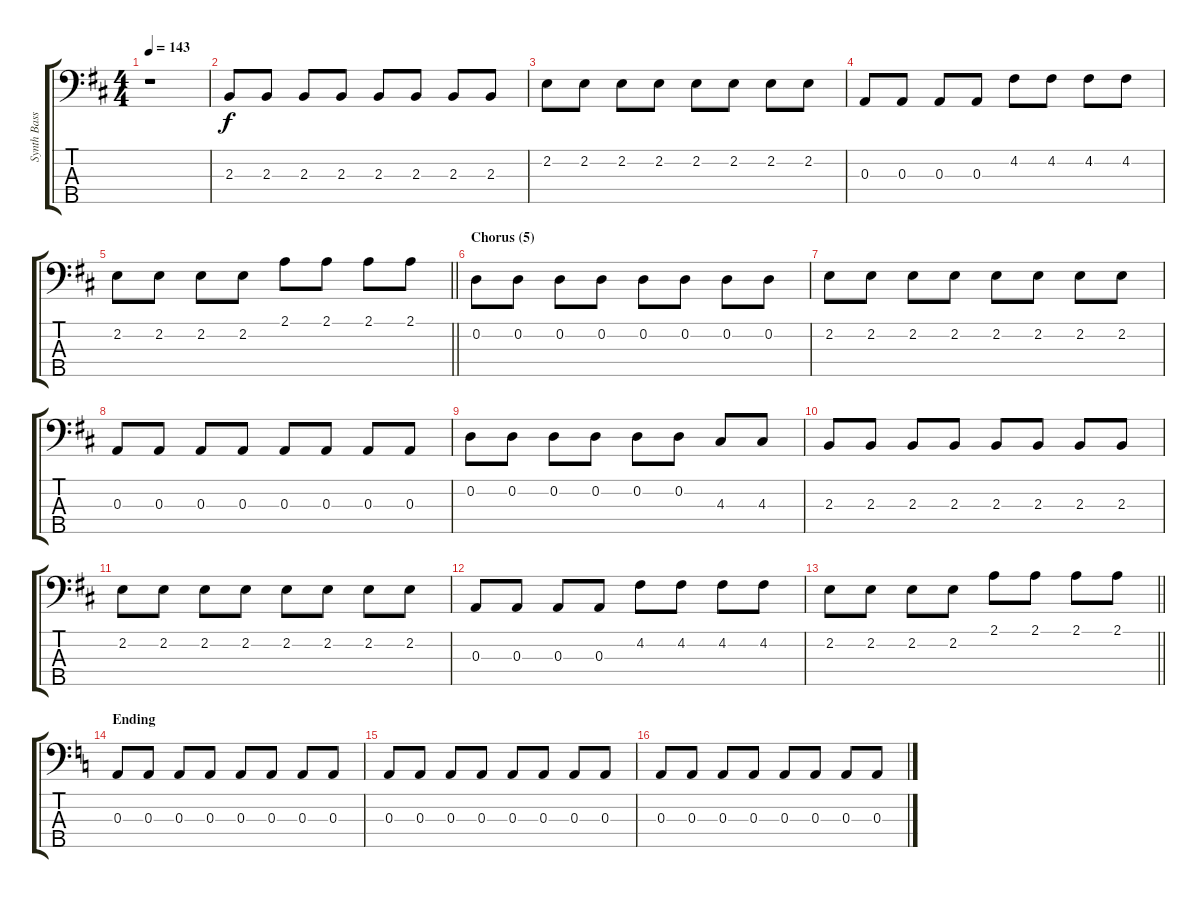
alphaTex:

\track ("Synth Bass" "Synth Bass") {instrument synthbass1}
\staff {score tabs}
\tuning (G2 D2 A1 E1 B0) {hide}
\ts (4 4)
\tempo 143
\clef f4
\ks d
r.1{dy f} |
2.3.8 2.3.8 2.3.8 2.3.8 2.3.8 2.3.8 2.3.8 2.3.8 |
2.2.8 2.2.8 2.2.8 2.2.8 2.2.8 2.2.8 2.2.8 2.2.8 |
0.3.8 0.3.8 0.3.8 0.3.8 4.2.8 4.2.8 4.2.8 4.2.8 |
\barLineRight lightlight
2.2.8 2.2.8 2.2.8 2.2.8 2.1.8 2.1.8 2.1.8 2.1.8 |
\section ("" "Chorus (5)")
0.2.8 0.2.8 0.2.8 0.2.8 0.2.8 0.2.8 0.2.8 0.2.8 |
2.2.8 2.2.8 2.2.8 2.2.8 2.2.8 2.2.8 2.2.8 2.2.8 |
0.3.8 0.3.8 0.3.8 0.3.8 0.3.8 0.3.8 0.3.8 0.3.8 |
0.2.8 0.2.8 0.2.8 0.2.8 0.2.8 0.2.8 4.3.8 4.3.8 |
2.3.8 2.3.8 2.3.8 2.3.8 2.3.8 2.3.8 2.3.8 2.3.8 |
2.2.8 2.2.8 2.2.8 2.2.8 2.2.8 2.2.8 2.2.8 2.2.8 |
0.3.8 0.3.8 0.3.8 0.3.8 4.2.8 4.2.8 4.2.8 4.2.8 |
\barLineRight lightlight
2.2.8 2.2.8 2.2.8 2.2.8 2.1.8 2.1.8 2.1.8 2.1.8 |
\section ("" "Ending")
\ks aminor
0.3.8 0.3.8 0.3.8 0.3.8 0.3.8 0.3.8 0.3.8 0.3.8 |
0.3.8 0.3.8 0.3.8 0.3.8 0.3.8 0.3.8 0.3.8 0.3.8 |
0.3.8 0.3.8 0.3.8 0.3.8 0.3.8 0.3.8 0.3.8 0.3.8
